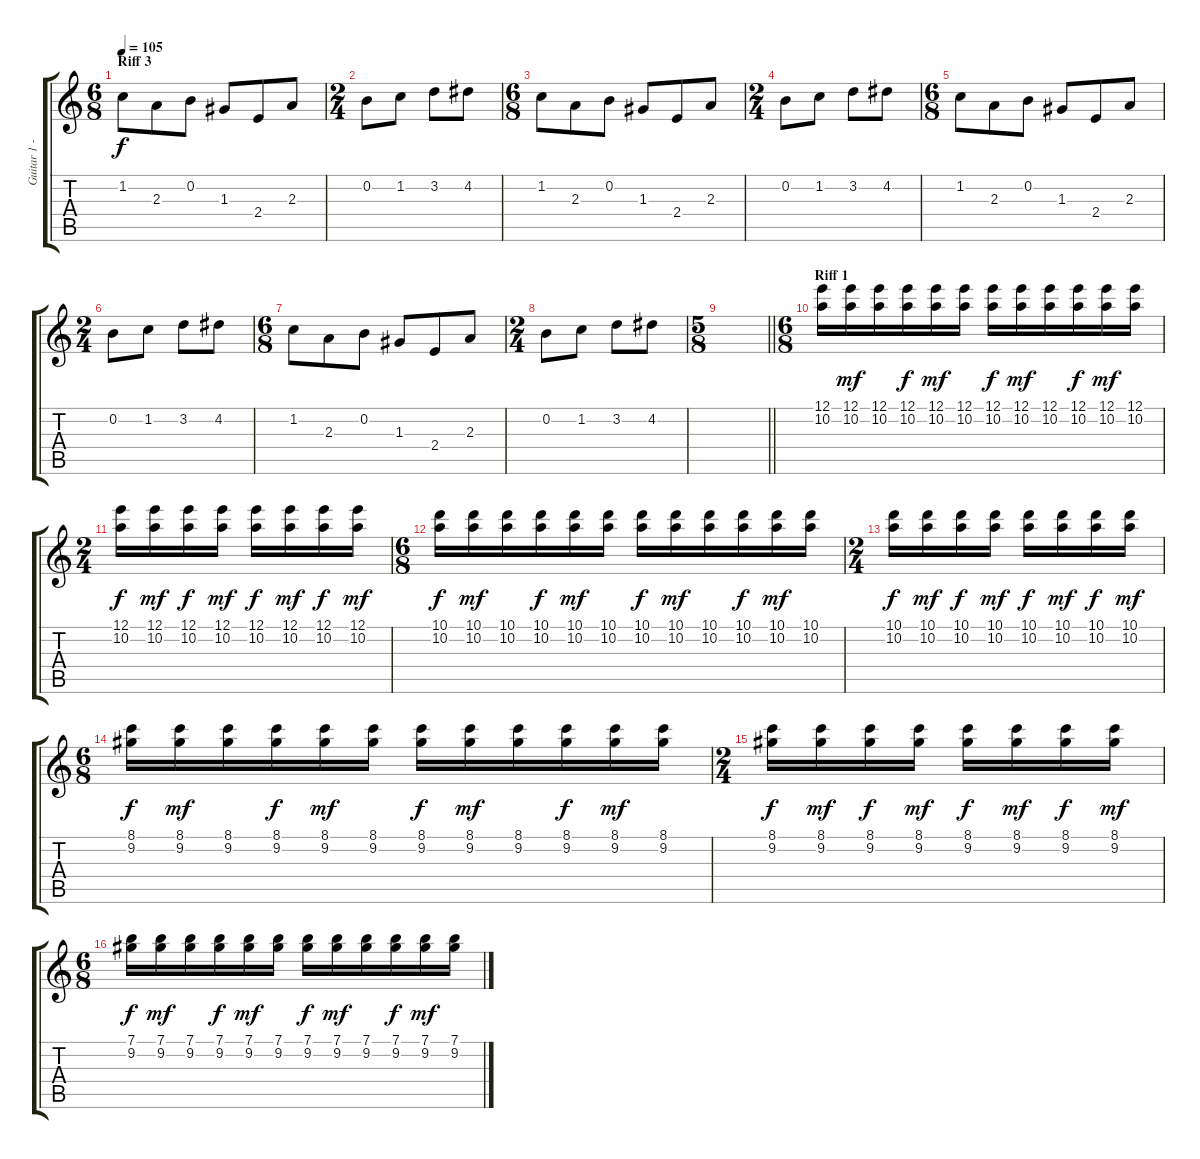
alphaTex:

\track ("Guitar 1 - Omar" "Guitar 1 -") {instrument distortionguitar}
\staff {score tabs}
\tuning (E4 B3 G3 D3 A2 E2) {hide}
\ts (6 8)
\section ("" "Riff 3")
\tempo 105
\clef g2
\ks c
1.2.8{dy f volume 10 instrument distortionguitar} 2.3.8 0.2.8 1.3.8 2.4.8 2.3.8 |
\ts (2 4)
0.2.8 1.2.8 3.2.8 4.2.8 |
\ts (6 8)
1.2.8 2.3.8 0.2.8 1.3.8 2.4.8 2.3.8 |
\ts (2 4)
0.2.8 1.2.8 3.2.8 4.2.8 |
\ts (6 8)
1.2.8 2.3.8 0.2.8 1.3.8 2.4.8 2.3.8 |
\ts (2 4)
0.2.8 1.2.8 3.2.8 4.2.8 |
\ts (6 8)
1.2.8 2.3.8 0.2.8 1.3.8 2.4.8 2.3.8 |
\ts (2 4)
0.2.8 1.2.8 3.2.8 4.2.8 |
\ts (5 8)
\barLineRight lightlight
|
\ts (6 8)
\section ("" "Riff 1")
(12.1 10.2).16{volume 8} (12.1 10.2).16{dy mf} (12.1 10.2).16 (12.1 10.2).16{dy f} (12.1 10.2).16{dy mf} (12.1 10.2).16 (12.1 10.2).16{dy f} (12.1 10.2).16{dy mf} (12.1 10.2).16 (12.1 10.2).16{dy f} (12.1 10.2).16{dy mf} (12.1 10.2).16 |
\ts (2 4)
(12.1 10.2).16{dy f} (12.1 10.2).16{dy mf} (12.1 10.2).16{dy f} (12.1 10.2).16{dy mf} (12.1 10.2).16{dy f} (12.1 10.2).16{dy mf} (12.1 10.2).16{dy f} (12.1 10.2).16{dy mf} |
\ts (6 8)
(10.1 10.2).16{dy f} (10.1 10.2).16{dy mf} (10.1 10.2).16 (10.1 10.2).16{dy f} (10.1 10.2).16{dy mf} (10.1 10.2).16 (10.1 10.2).16{dy f} (10.1 10.2).16{dy mf} (10.1 10.2).16 (10.1 10.2).16{dy f} (10.1 10.2).16{dy mf} (10.1 10.2).16 |
\ts (2 4)
(10.1 10.2).16{dy f} (10.1 10.2).16{dy mf} (10.1 10.2).16{dy f} (10.1 10.2).16{dy mf} (10.1 10.2).16{dy f} (10.1 10.2).16{dy mf} (10.1 10.2).16{dy f} (10.1 10.2).16{dy mf} |
\ts (6 8)
(8.1 9.2).16{dy f} (8.1 9.2).16{dy mf} (8.1 9.2).16 (8.1 9.2).16{dy f} (8.1 9.2).16{dy mf} (8.1 9.2).16 (8.1 9.2).16{dy f} (8.1 9.2).16{dy mf} (8.1 9.2).16 (8.1 9.2).16{dy f} (8.1 9.2).16{dy mf} (8.1 9.2).16 |
\ts (2 4)
(8.1 9.2).16{dy f} (8.1 9.2).16{dy mf} (8.1 9.2).16{dy f} (8.1 9.2).16{dy mf} (8.1 9.2).16{dy f} (8.1 9.2).16{dy mf} (8.1 9.2).16{dy f} (8.1 9.2).16{dy mf} |
\ts (6 8)
(7.1 9.2).16{dy f} (7.1 9.2).16{dy mf} (7.1 9.2).16 (7.1 9.2).16{dy f} (7.1 9.2).16{dy mf} (7.1 9.2).16 (7.1 9.2).16{dy f} (7.1 9.2).16{dy mf} (7.1 9.2).16 (7.1 9.2).16{dy f} (7.1 9.2).16{dy mf} (7.1 9.2).16
